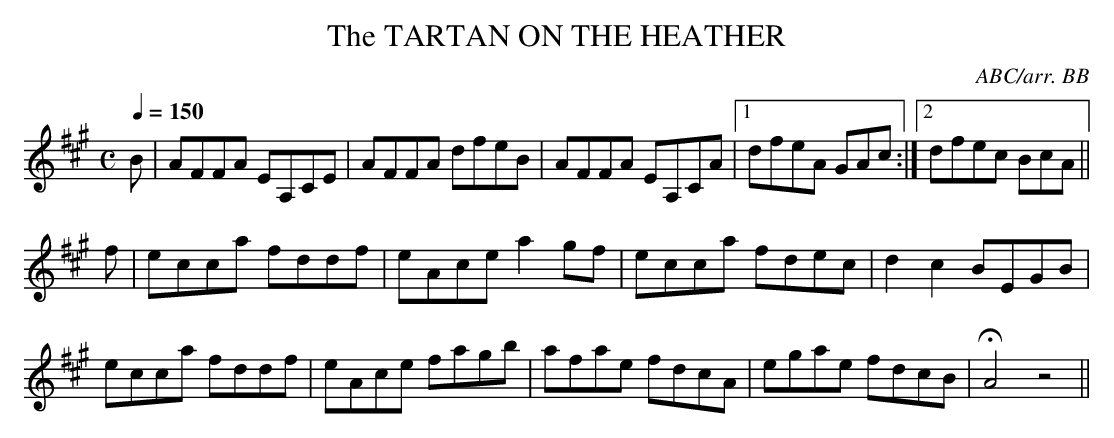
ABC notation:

X:1
T:TARTAN ON THE HEATHER, The
C:ABC/arr. BB
Q:1/4=150
L:1/8
M:C
K:A % simplified version
B|AFFA EA,CE|AFFA dfeB|AFFA EA,CA|1 dfeA GAc:|\
[2 dfec BcA||
f|ecca fddf|eAce a2gf|ecca fdec|d2c2 BEGB|
ecca fddf|eAce fagb|afae fdcA|egae fdcB|HA4z4||
